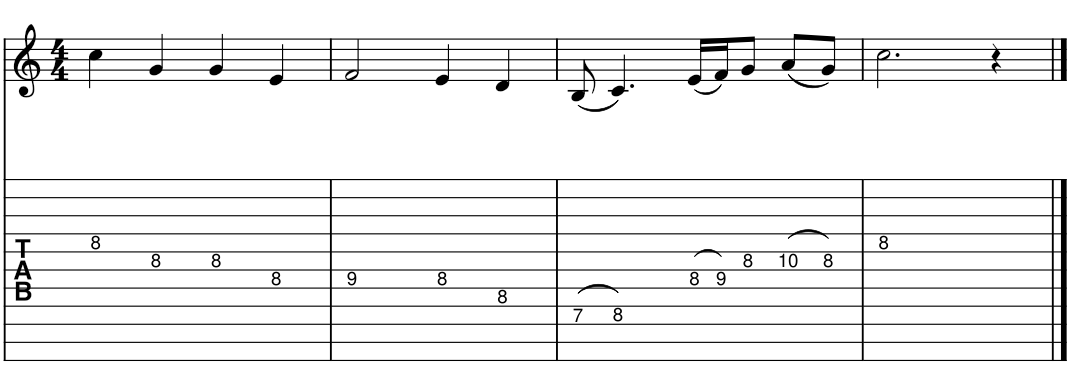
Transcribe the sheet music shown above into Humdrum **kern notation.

**kern	**kern
*part1	*part1
*staff2	*staff1
*I"Guitar	*
*I'Guit.	*
*stria11	*
*	*clefG2
*Trd7c12	*Trd7c12
*k[]	*k[]
*M4/4	*M4/4
=1	=1
4cc	4cc\
4g	4g/
4g	4g/
4e	4e/
=2	=2
2f	2f/
4e	4e/
4d	4d/
=3	=3
8B	(8B/
4.c	4.c/)
16eLL	(16e/LL
16fJ	16f/J)
8gJ	8g/J
8aL	(8a/L
8gJ	8g/J)
=4	=4
2.cc	2.cc\
4r	4r
==	==
*-	*-
